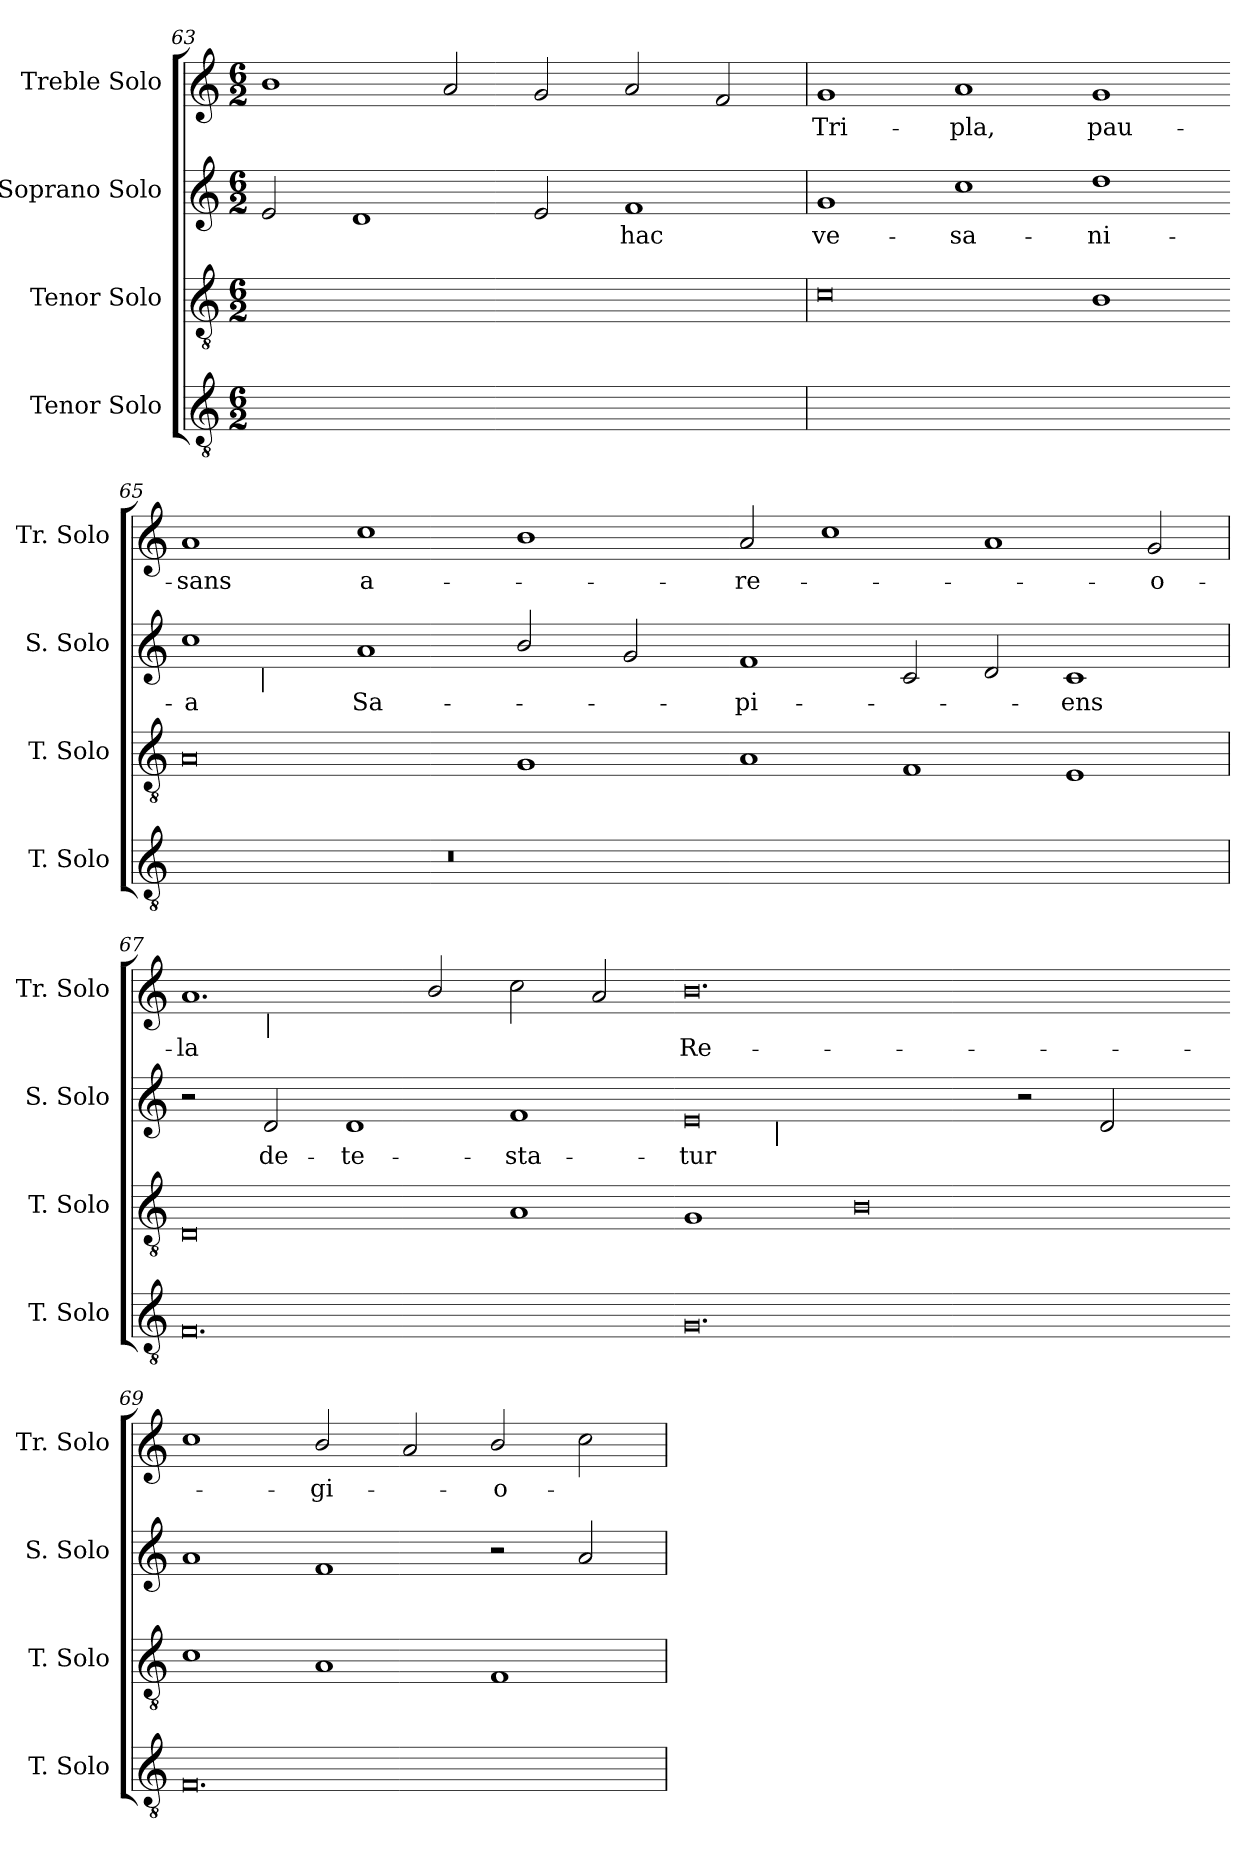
**kern	**kern	**kern	**text	**kern	**text
*part4	*part3	*part2	*part2	*part1	*part1
*staff4	*staff3	*staff2	*staff2	*staff1	*staff1
*I"Tenor Solo	*I"Tenor Solo	*I"Soprano Solo	*	*I"Treble Solo	*
*I'T. Solo	*I'T. Solo	*I'S. Solo	*	*I'Tr. Solo	*
*clefGv2	*clefGv2	*clefG2	*	*clefG2	*
*ITrd7c12	*ITrd7c12	*	*	*	*
*k[]	*k[]	*k[]	*	*k[]	*
*C:	*C:	*C:	*	*C:	*
*M6/2	*M6/2	*M6/2	*	*M6/2	*
=63	=63	=63	=63	=63	=63
0.DDiyy]	0.Diyy]	2ei/	.	1bi	.
.	.	1di	.	.	.
.	.	.	.	2ai/	.
.	.	2ei/	.	2gi/	.
!	!	!	!LO:LY:b:color=#000000	!	!
.	.	1fi	hac	2ai/	.
.	.	.	.	2fi/	.
=64	=64	=64	=64	=64	=64
!LO:N:vis=1	!	!	!	!	!
!	!	!	!LO:LY:b:color=#000000	!	!
!	!	!	!	!	!LO:LY:b:color=#000000
0.ryy	0Ci	1gi	ve-	1gi	Tri-
!	!	!	!LO:LY:b:color=#000000	!	!
!	!	!	!	!	!LO:LY:b:color=#000000
.	.	1cci	-sa-	1ai	-pla,
!	!	!	!LO:LY:b:color=#000000	!	!
!	!	!	!	!	!LO:LY:b:color=#000000
.	1BBi	1ddi	-ni-	1gi	pau-
=65-	=65-	=65-	=65-	=65-	=65-
!LO:N:vis=1	!	!	!	!	!
!	!	!	!LO:LY:b:color=#000000	!	!
!	!	!	!	!	!LO:LY:b:color=#000000
*	*	*^	*	*	*
0.r	0AAi	1cci	4ryy	-a	1ai	-sans
.	.	.	16ryy	.	.	.
!	!	!	!LO:TX:b:i:t=|	!	!	!
.	.	.	1ryy	.	.	.
!	!	!	!	!LO:LY:b:color=#000000	!	!
!	!	!	!	!	!	!LO:LY:b:color=#000000
.	.	1ai	.	Sa-	1cci	a-
.	.	.	1ryy	.	.	.
.	1GGi	2bi/	.	.	1bi	.
.	.	.	2ryy	.	.	.
.	.	2gi/	.	.	.	.
.	.	.	8.ryy	.	.	.
=66-	=66-	=66-	=66-	=66-	=66-	=66-
!LO:N:vis=1	!	!	!	!	!	!
*	*	*v	*v	*	*	*
*	*	*^	*	*	*
!	!	!	!	!LO:LY:b:color=#000000	!	!
*	*	*v	*v	*	*	*
*	*	*^	*	*	*
!	!	!	!	!	!	!LO:LY:b:color=#000000
*	*	*v	*v	*	*	*
0.ryy	1AAi	1fi	-pi-	2ai/	-re-
.	.	.	.	1cci	.
.	1FFi	2ci/	.	.	.
.	.	2di/	.	1ai	.
!	!	!	!LO:LY:b:color=#000000	!	!
.	1EEi	1ci	-ens	.	.
!	!	!	!	!	!LO:LY:b:color=#000000
.	.	.	.	2gi/	-o-
!!LO:LB:g=z
=67	=67	=67	=67	=67	=67
!	!	!	!	!LO:TX:b:i:t=-	!
!	!	!	!	!	!LO:LY:b:color=#000000
*	*	*	*	*^	*
0.FFi	0DDi	2r	.	1.ai	2ryy	-la
!	!	!	!	!	!LO:TX:b:i:t=|	!
!	!	!	!LO:LY:b:color=#000000	!	!	!
.	.	2di/	de-	.	1ryy	.
!	!	!	!LO:LY:b:color=#000000	!	!	!
.	.	1di	-te-	.	.	.
.	.	.	.	2bi/	1.ryy	.
!	!	!	!LO:LY:b:color=#000000	!	!	!
.	1AAi	1fi	-sta-	2cci\	.	.
.	.	.	.	2ai/	.	.
*	*	*	*	*v	*v	*
=68-	=68-	=68-	=68-	=68-	=68-
*	*	*	*	*^	*
!	!	!	!LO:LY:b:color=#000000	!	!	!
*	*	*	*	*v	*v	*
*	*	*	*	*^	*
!	!	!	!	!	!	!LO:LY:b:color=#000000
*	*	*^	*	*v	*v	*
0.GGi	1GGi	0ei	2ryy	-tur	0.bi	Re-
.	.	.	128ryy	.	.	.
!	!	!	!LO:TX:b:i:t=|	!	!	!
.	.	.	1ryy	.	.	.
.	0BBi	.	.	.	.	.
.	.	.	1ryy	.	.	.
.	.	2r	.	.	.	.
.	.	2di/	.	.	.	.
.	.	.	4ryy	.	.	.
.	.	.	8ryy	.	.	.
.	.	.	16...ryy	.	.	.
*	*	*v	*v	*	*	*
=69-	=69-	=69-	=69-	=69-	=69-
0.FFi	1Ci	1ai	.	1cci	.
!	!	!	!	!	!LO:LY:b:color=#000000
.	1AAi	1fi	.	2bi/	-gi-
.	.	.	.	2ai/	.
!	!	!	!	!	!LO:LY:b:color=#000000
.	1FFi	2r	.	2bi/	-o-
.	.	2ai/	.	2cci\	.
=	=	=	=	=	=
*-	*-	*-	*-	*-	*-
